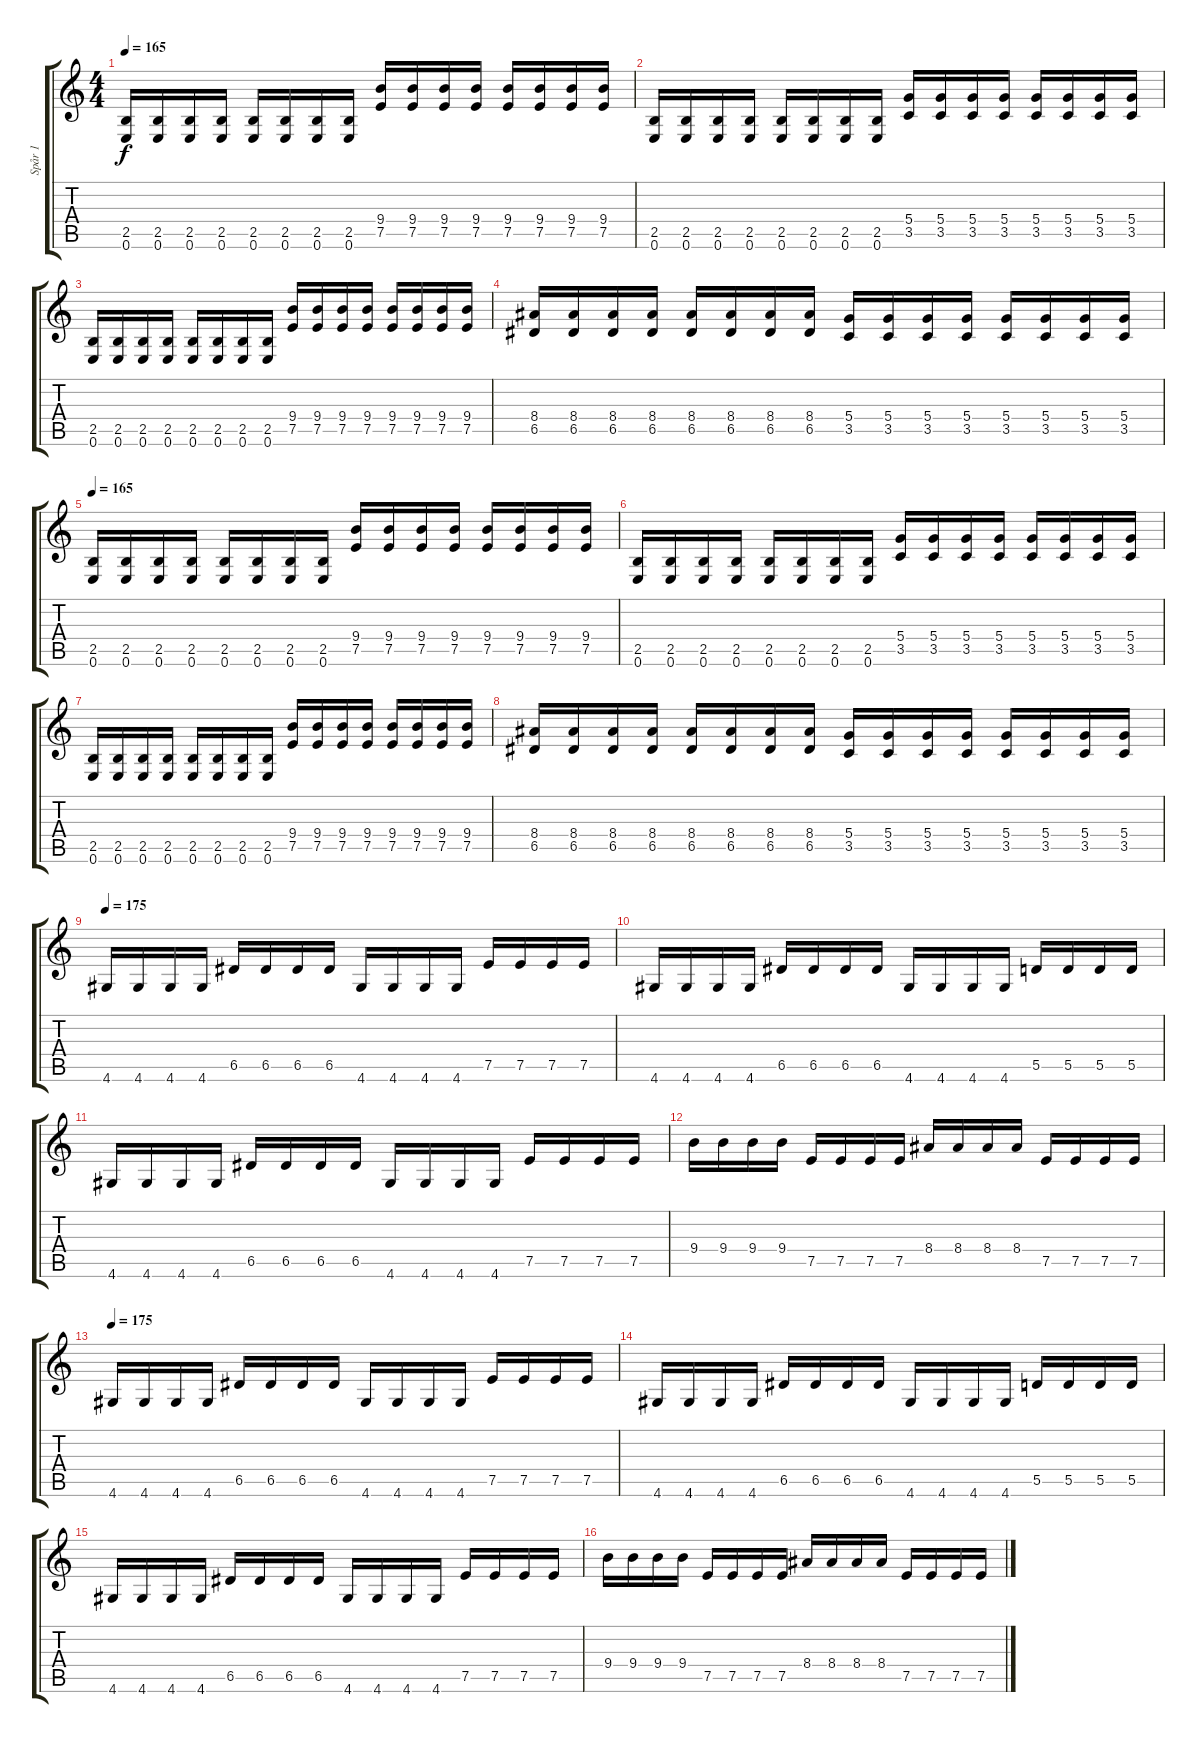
\track ("Spår 1" "Spår 1") {instrument distortionguitar}
\staff {score tabs}
\tuning (E4 B3 G3 D3 A2 E2) {hide}
\ts (4 4)
\tempo 165
\clef g2
\ks c
(2.5 0.6).16{dy f} (2.5 0.6).16 (2.5 0.6).16 (2.5 0.6).16 (2.5 0.6).16 (2.5 0.6).16 (2.5 0.6).16 (2.5 0.6).16 (9.4 7.5).16 (9.4 7.5).16 (9.4 7.5).16 (9.4 7.5).16 (9.4 7.5).16 (9.4 7.5).16 (9.4 7.5).16 (9.4 7.5).16 |
(2.5 0.6).16 (2.5 0.6).16 (2.5 0.6).16 (2.5 0.6).16 (2.5 0.6).16 (2.5 0.6).16 (2.5 0.6).16 (2.5 0.6).16 (5.4 3.5).16 (5.4 3.5).16 (5.4 3.5).16 (5.4 3.5).16 (5.4 3.5).16 (5.4 3.5).16 (5.4 3.5).16 (5.4 3.5).16 |
(2.5 0.6).16 (2.5 0.6).16 (2.5 0.6).16 (2.5 0.6).16 (2.5 0.6).16 (2.5 0.6).16 (2.5 0.6).16 (2.5 0.6).16 (9.4 7.5).16 (9.4 7.5).16 (9.4 7.5).16 (9.4 7.5).16 (9.4 7.5).16 (9.4 7.5).16 (9.4 7.5).16 (9.4 7.5).16 |
(8.4 6.5).16 (8.4 6.5).16 (8.4 6.5).16 (8.4 6.5).16 (8.4 6.5).16 (8.4 6.5).16 (8.4 6.5).16 (8.4 6.5).16 (5.4 3.5).16 (5.4 3.5).16 (5.4 3.5).16 (5.4 3.5).16 (5.4 3.5).16 (5.4 3.5).16 (5.4 3.5).16 (5.4 3.5).16 |
\tempo 165
(2.5 0.6).16 (2.5 0.6).16 (2.5 0.6).16 (2.5 0.6).16 (2.5 0.6).16 (2.5 0.6).16 (2.5 0.6).16 (2.5 0.6).16 (9.4 7.5).16 (9.4 7.5).16 (9.4 7.5).16 (9.4 7.5).16 (9.4 7.5).16 (9.4 7.5).16 (9.4 7.5).16 (9.4 7.5).16 |
(2.5 0.6).16 (2.5 0.6).16 (2.5 0.6).16 (2.5 0.6).16 (2.5 0.6).16 (2.5 0.6).16 (2.5 0.6).16 (2.5 0.6).16 (5.4 3.5).16 (5.4 3.5).16 (5.4 3.5).16 (5.4 3.5).16 (5.4 3.5).16 (5.4 3.5).16 (5.4 3.5).16 (5.4 3.5).16 |
(2.5 0.6).16 (2.5 0.6).16 (2.5 0.6).16 (2.5 0.6).16 (2.5 0.6).16 (2.5 0.6).16 (2.5 0.6).16 (2.5 0.6).16 (9.4 7.5).16 (9.4 7.5).16 (9.4 7.5).16 (9.4 7.5).16 (9.4 7.5).16 (9.4 7.5).16 (9.4 7.5).16 (9.4 7.5).16 |
(8.4 6.5).16 (8.4 6.5).16 (8.4 6.5).16 (8.4 6.5).16 (8.4 6.5).16 (8.4 6.5).16 (8.4 6.5).16 (8.4 6.5).16 (5.4 3.5).16 (5.4 3.5).16 (5.4 3.5).16 (5.4 3.5).16 (5.4 3.5).16 (5.4 3.5).16 (5.4 3.5).16 (5.4 3.5).16 |
\tempo 175
4.6.16 4.6.16 4.6.16 4.6.16 6.5.16 6.5.16 6.5.16 6.5.16 4.6.16 4.6.16 4.6.16 4.6.16 7.5.16 7.5.16 7.5.16 7.5.16 |
4.6.16 4.6.16 4.6.16 4.6.16 6.5.16 6.5.16 6.5.16 6.5.16 4.6.16 4.6.16 4.6.16 4.6.16 5.5.16 5.5.16 5.5.16 5.5.16 |
4.6.16 4.6.16 4.6.16 4.6.16 6.5.16 6.5.16 6.5.16 6.5.16 4.6.16 4.6.16 4.6.16 4.6.16 7.5.16 7.5.16 7.5.16 7.5.16 |
9.4.16 9.4.16 9.4.16 9.4.16 7.5.16 7.5.16 7.5.16 7.5.16 8.4.16 8.4.16 8.4.16 8.4.16 7.5.16 7.5.16 7.5.16 7.5.16 |
\tempo 175
4.6.16 4.6.16 4.6.16 4.6.16 6.5.16 6.5.16 6.5.16 6.5.16 4.6.16 4.6.16 4.6.16 4.6.16 7.5.16 7.5.16 7.5.16 7.5.16 |
4.6.16 4.6.16 4.6.16 4.6.16 6.5.16 6.5.16 6.5.16 6.5.16 4.6.16 4.6.16 4.6.16 4.6.16 5.5.16 5.5.16 5.5.16 5.5.16 |
4.6.16 4.6.16 4.6.16 4.6.16 6.5.16 6.5.16 6.5.16 6.5.16 4.6.16 4.6.16 4.6.16 4.6.16 7.5.16 7.5.16 7.5.16 7.5.16 |
9.4.16 9.4.16 9.4.16 9.4.16 7.5.16 7.5.16 7.5.16 7.5.16 8.4.16 8.4.16 8.4.16 8.4.16 7.5.16 7.5.16 7.5.16 7.5.16
